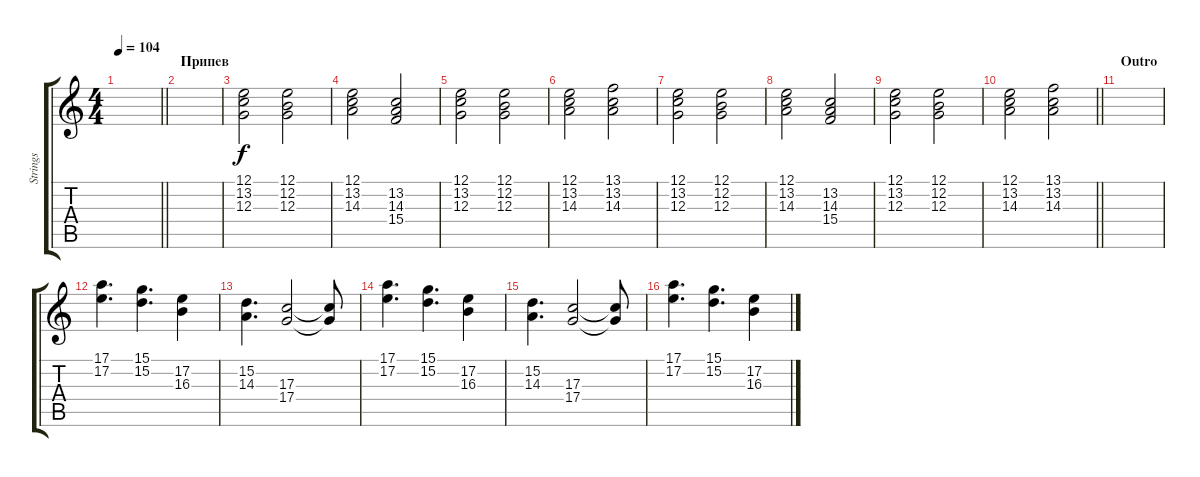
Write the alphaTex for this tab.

\track ("Strings" "Strings") {instrument synthstrings2}
\staff {score tabs}
\tuning (E4 B3 G3 D3 A2 E2) {hide}
\ts (4 4)
\tempo 104
\clef g2
\barLineRight lightlight
\ks c
|
\section ("" "Припев")
|
(12.1 13.2 12.3).2 (12.1 12.2 12.3).2 |
(12.1 13.2 14.3).2 (13.2 14.3 15.4).2 |
(12.1 13.2 12.3).2 (12.1 12.2 12.3).2 |
(12.1 13.2 14.3).2 (13.1 13.2 14.3).2 |
(12.1 13.2 12.3).2 (12.1 12.2 12.3).2 |
(12.1 13.2 14.3).2 (13.2 14.3 15.4).2 |
(12.1 13.2 12.3).2 (12.1 12.2 12.3).2 |
\barLineRight lightlight
(12.1 13.2 14.3).2 (13.1 13.2 14.3).2 |
\section ("" "Outro")
|
(17.1 17.2).4{d} (15.1 15.2).4{d} (17.2 16.3).4 |
(15.2 14.3).4{d} (17.3 17.4).2 (17.3{t} 17.4{t}).8 |
(17.1 17.2).4{d} (15.1 15.2).4{d} (17.2 16.3).4 |
(15.2 14.3).4{d} (17.3 17.4).2 (17.3{t} 17.4{t}).8 |
(17.1 17.2).4{d} (15.1 15.2).4{d} (17.2 16.3).4
